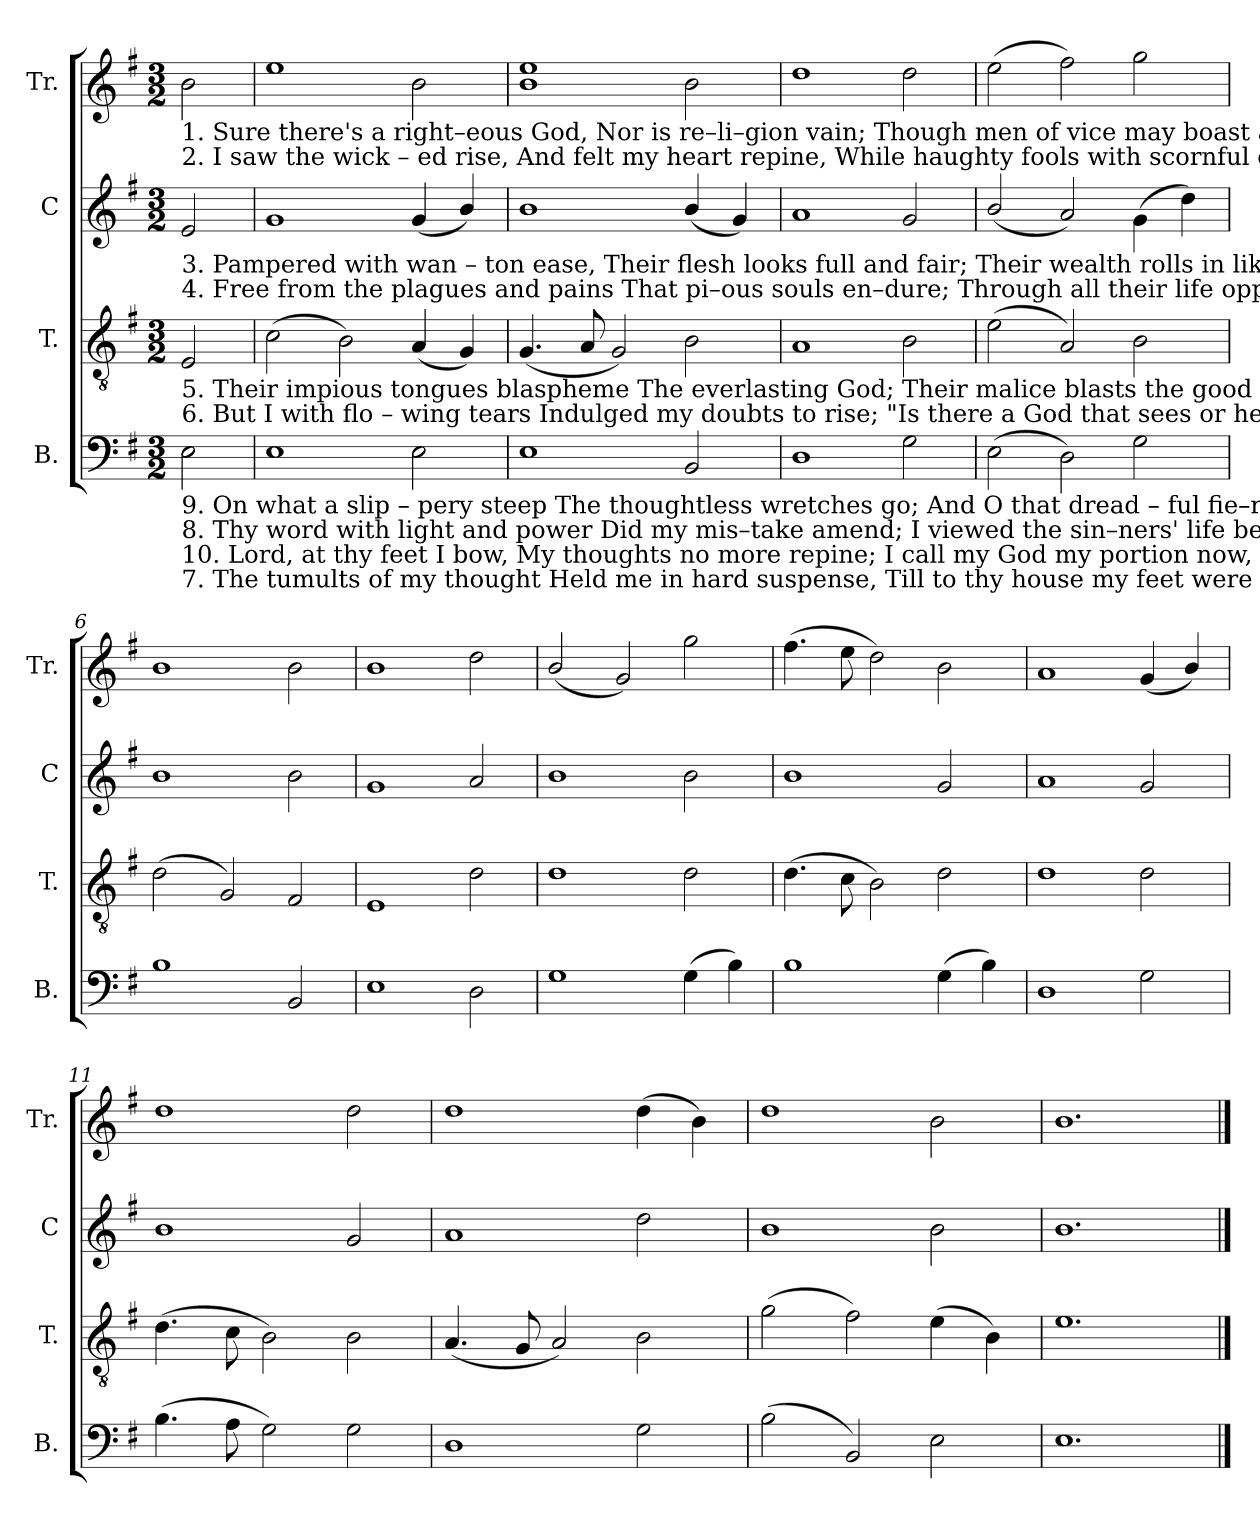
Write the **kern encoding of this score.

**kern	**kern	**kern	**kern
*part4	*part3	*part2	*part1
*staff4	*staff3	*staff2	*staff1
*I"B.	*I"T.	*I"C	*I"Tr.
*I'B.	*I'T.	*I'C	*I'Tr.
*clefF4	*clefGv2	*clefG2	*clefG2
*k[f#]	*k[f#]	*k[f#]	*k[f#]
*M3/2	*M3/2	*M3/2	*M3/2
*MM110	*MM110	*MM110	*MM110
=1	=1	=1	=1
!	!	!	!LO:TX:b:t=1. Sure  there's  a  right–eous  God, Nor is  re–li–gion vain; Though men of  vice  may boast a – loud,        And  men    of   grace  com–plain.
!	!	!	!LO:TX:b:t=2. I        saw  the    wick –  ed   rise,  And felt  my heart  repine, While haughty fools with scornful  eyes      In    robes  of       ho – nor  shine.
!	!	!LO:TX:b:t=3. Pampered with wan –  ton ease, Their flesh looks full and fair;  Their wealth  rolls  in like flowing  seas, And grows with–out  their care.	!
!	!	!LO:TX:b:t=4. Free from  the plagues and pains That  pi–ous souls en–dure;  Through all their life  oppression reigns, And racks   the  hum–ble    poor.	!
!	!LO:TX:b:t=5. Their impious tongues blaspheme  The  everlasting   God;  Their malice  blasts  the good man's name,  And  spreads their lies   a –broad.	!	!
!	!LO:TX:b:t=6. But  I     with    flo –  wing  tears   Indulged my doubts to rise;  "Is  there  a  God  that  sees  or  hears    The   things    be –  low  the skies?"	!	!
!LO:TX:b:t=9. On  what a  slip – pery steep  The thoughtless wretches go; And  O  that  dread – ful    fie–ry     deep     That  waits   their  fall      be  –  low!	!	!	!
!LO:TX:b:t=8. Thy word with light and power  Did my mis–take amend;    I   viewed the  sin–ners'  life be – fore,       But  here        I      learnt  their  end.	!	!	!
!LO:TX:b:t=10. Lord,  at  thy   feet   I   bow,  My thoughts no more repine;    I    call   my   God       my   portion  now,     And   all        my  powers  are  thine.	!	!	!
!LO:TX:b:t=7. The  tumults   of   my thought    Held  me in hard suspense,   Till   to   thy  house  my  feet  were  brought,   To  learn  thy  jus – tice  thence.	!	!	!
2E\	2E/	2e/	2b\
=2	=2	=2	=2
1E	(2c\	1g	1ee
.	2B\)	.	.
2E\	(4A/	(4g/	2b\
.	4G/)	4b/)	.
=3	=3	=3	=3
1E	(4.G/	1b	1b 1ee
.	8A/	.	.
.	2G/)	.	.
2BB/	2B\	(4b/	2b\
.	.	4g/)	.
=4	=4	=4	=4
1D	1A	1a	1dd
2G\	2B\	2g/	2dd\
=5	=5	=5	=5
(2E\	(2e\	(2b/	(2ee\
2D\)	2A/)	2a/)	2ff#\)
2G\	2B\	(4g\	2gg\
.	.	4dd\)	.
=6	=6	=6	=6
1B	(2d\	1b	1b
.	2G/)	.	.
2BB/	2F#/	2b\	2b\
=7	=7	=7	=7
1E	1E	1g	1b
2D\	2d\	2a/	2dd\
=8	=8	=8	=8
1G	1d	1b	(2b/
.	.	.	2g/)
(4G\	2d\	2b\	2gg\
4B\)	.	.	.
=9	=9	=9	=9
1B	(4.d\	1b	(4.ff#\
.	8c\	.	8ee\
.	2B\)	.	2dd\)
(4G\	2d\	2g/	2b\
4B\)	.	.	.
=10	=10	=10	=10
1D	1d	1a	1a
2G\	2d\	2g/	(4g/
.	.	.	4b/)
=11	=11	=11	=11
(4.B\	(4.d\	1b	1dd
8A\	8c\	.	.
2G\)	2B\)	.	.
2G\	2B\	2g/	2dd\
=12	=12	=12	=12
1D	(4.A/	1a	1dd
.	8G/	.	.
.	2A/)	.	.
2G\	2B\	2dd\	(4dd\
.	.	.	4b\)
=13	=13	=13	=13
(2B\	(2g\	1b	1dd
2BB/)	2f#\)	.	.
2E\	(4e\	2b\	2b\
.	4B\)	.	.
=14	=14	=14	=14
1.E	1.e	1.b	1.b
==	==	==	==
*-	*-	*-	*-
